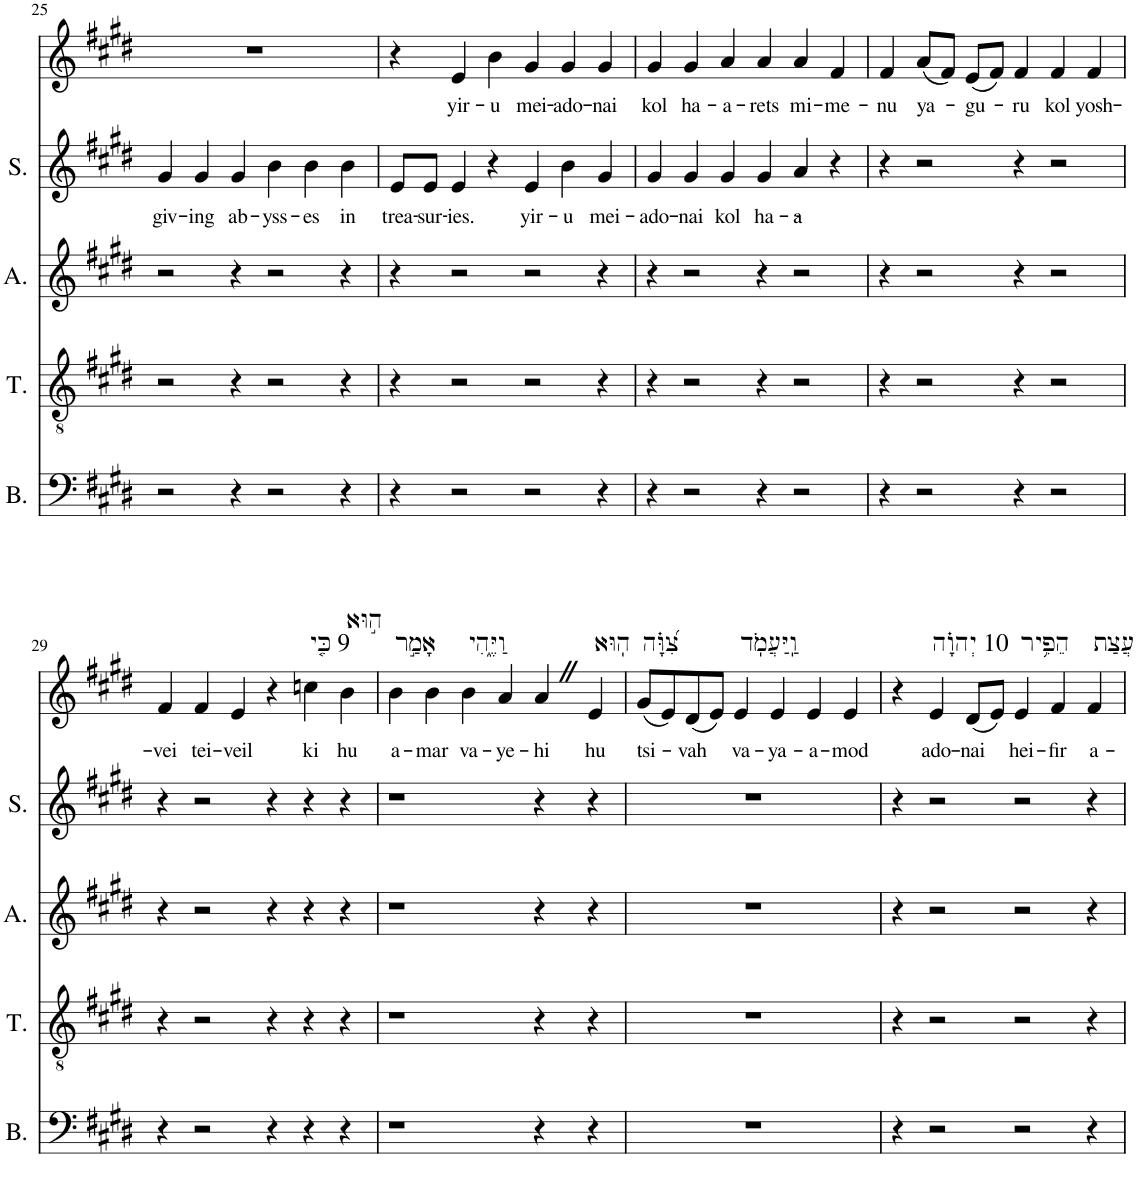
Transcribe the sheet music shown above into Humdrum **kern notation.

**kern	**kern	**kern	**kern	**text	**kern	**text
*part5	*part4	*part3	*part2	*part2	*part1	*part1
*staff5	*staff4	*staff3	*staff2	*staff2	*staff1	*staff1
*I"Bass	*I"Tenor	*I"Alto	*I"Soprano	*	*I"Piano	*
*I'B.	*I'T.	*I'A.	*I'S.	*	*I'Pno	*
!!LO:PB:g=z
*clefF4	*clefGv2	*clefG2	*clefG2	*	*clefG2	*
*k[f#c#g#d#]	*k[f#c#g#d#]	*k[f#c#g#d#]	*k[f#c#g#d#]	*	*k[f#c#g#d#]	*
*E:	*E:	*E:	*E:	*	*E:	*
*M3/2	*M3/2	*M3/2	*M3/2	*	*M3/2	*
=25	=25	=25	=25	=25	=25	=25
!	!	!	!	!LO:LY:b	!	!
2r	2r	2r	4g#/	giv-	1.r	.
!	!	!	!	!LO:LY:b	!	!
.	.	.	4g#/	-ing	.	.
!	!	!	!	!LO:LY:b	!	!
4r	4r	4r	4g#/	ab-	.	.
!	!	!	!	!LO:LY:b	!	!
2r	2r	2r	4b\	-yss-	.	.
!	!	!	!	!LO:LY:b	!	!
.	.	.	4b\	-es	.	.
!	!	!	!	!LO:LY:b	!	!
4r	4r	4r	4b\	in	.	.
=26	=26	=26	=26	=26	=26	=26
!	!	!	!	!LO:LY:b	!	!
4r	4r	4r	8e/L	trea-	4r	.
!	!	!	!	!LO:LY:b	!	!
.	.	.	8e/J	-sur-	.	.
!	!	!	!	!LO:LY:b	!	!LO:LY:b
2r	2r	2r	4e/	-ies.	4e/	yir-
!	!	!	!	!	!	!LO:LY:b
.	.	.	4r	.	4b\	-u
!	!	!	!	!LO:LY:b	!	!LO:LY:b
2r	2r	2r	4e/	yir-	4g#/	mei-
!	!	!	!	!LO:LY:b	!	!LO:LY:b
.	.	.	4b\	-u	4g#/	-ado-
!	!	!	!	!LO:LY:b	!	!LO:LY:b
4r	4r	4r	4g#/	mei-	4g#/	-nai
=27	=27	=27	=27	=27	=27	=27
!	!	!	!	!LO:LY:b	!	!LO:LY:b
4r	4r	4r	4g#/	-ado-	4g#/	kol
!	!	!	!	!LO:LY:b	!	!LO:LY:b
2r	2r	2r	4g#/	-nai	4g#/	ha-
!	!	!	!	!LO:LY:b	!	!LO:LY:b
.	.	.	4g#/	kol	4a/	-a-
!	!	!	!	!LO:LY:b	!	!LO:LY:b
4r	4r	4r	4g#/	ha-	4a/	-rets
!	!	!	!	!LO:LY:b	!	!LO:LY:b
2r	2r	2r	4a/	-a-	4a/	mi-
!	!	!	!	!	!	!LO:LY:b
.	.	.	4r	.	4f#/	-me-
=28	=28	=28	=28	=28	=28	=28
!	!	!	!	!	!	!LO:LY:b
4r	4r	4r	4r	.	4f#/	-nu
!	!	!	!	!	!	!LO:LY:b
2r	2r	2r	2r	.	(8a/L	ya-
.	.	.	.	.	8f#/J)	.
!	!	!	!	!	!	!LO:LY:b
.	.	.	.	.	(8e/L	-gu-
.	.	.	.	.	8f#/J)	.
!	!	!	!	!	!	!LO:LY:b
4r	4r	4r	4r	.	4f#/	-ru
!	!	!	!	!	!	!LO:LY:b
2r	2r	2r	2r	.	4f#/	kol
!	!	!	!	!	!	!LO:LY:b
.	.	.	.	.	4f#/	yosh-
!!LO:LB:g=z
=29	=29	=29	=29	=29	=29	=29
!	!	!	!	!	!	!LO:LY:b
4r	4r	4r	4r	.	4f#/	-vei
!	!	!	!	!	!	!LO:LY:b
2r	2r	2r	2r	.	4f#/	tei-
!	!	!	!	!	!	!LO:LY:b
.	.	.	.	.	4e/	-veil
4r	4r	4r	4r	.	4r	.
!	!	!	!	!	!LO:TX:a:t=9 כִּ֤י	!
!	!	!	!	!	!	!LO:LY:b
4r	4r	4r	4r	.	4ccn\	ki
!	!	!	!	!	!LO:TX:a:t=ה֣וּא	!
!	!	!	!	!	!	!LO:LY:b
4r	4r	4r	4r	.	4b\	hu
=30	=30	=30	=30	=30	=30	=30
!	!	!	!	!	!LO:TX:a:t=אָמַ֣ר	!
!	!	!	!	!	!	!LO:LY:b
1r	1r	1r	1r	.	4b\	a-
!	!	!	!	!	!	!LO:LY:b
.	.	.	.	.	4b\	-mar
!	!	!	!	!	!LO:TX:a:t=וַיֶּ֑הִי	!
!	!	!	!	!	!	!LO:LY:b
.	.	.	.	.	4b\	va-
!	!	!	!	!	!	!LO:LY:b
.	.	.	.	.	4a/	-ye-
!	!	!	!	!	!	!LO:LY:b
4r	4r	4r	4r	.	4aZ/	-hi
!	!	!	!	!	!LO:TX:a:t=הֽוּא	!
!	!	!	!	!	!	!LO:LY:b
4r	4r	4r	4r	.	4e/	hu
=31	=31	=31	=31	=31	=31	=31
!	!	!	!	!	!LO:TX:a:t=צִ֝וָּ֗ה	!
!	!	!	!	!	!	!LO:LY:b
1.r	1.r	1.r	1.r	.	(8g#/L	tsi-
.	.	.	.	.	8e/)	.
!	!	!	!	!	!	!LO:LY:b
.	.	.	.	.	(8d#/	-vah
.	.	.	.	.	8e/J)	.
!	!	!	!	!	!LO:TX:a:t=וַֽיַּעֲמֹֽד	!
!	!	!	!	!	!	!LO:LY:b
.	.	.	.	.	4e/	va-
!	!	!	!	!	!	!LO:LY:b
.	.	.	.	.	4e/	-ya-
!	!	!	!	!	!	!LO:LY:b
.	.	.	.	.	4e/	-a-
!	!	!	!	!	!	!LO:LY:b
.	.	.	.	.	4e/	-mod
=32	=32	=32	=32	=32	=32	=32
4r	4r	4r	4r	.	4r	.
!	!	!	!	!	!LO:TX:a:t=10 יְהוָ֗ה	!
!	!	!	!	!	!	!LO:LY:b
2r	2r	2r	2r	.	4e/	ado-
!	!	!	!	!	!	!LO:LY:b
.	.	.	.	.	(8d#/L	-nai
.	.	.	.	.	8e/J)	.
!	!	!	!	!	!LO:TX:a:t=הֵפִ֥יר	!
!	!	!	!	!	!	!LO:LY:b
2r	2r	2r	2r	.	4e/	hei-
!	!	!	!	!	!	!LO:LY:b
.	.	.	.	.	4f#/	-fir
!	!	!	!	!	!LO:TX:a:t=עֲצַת	!
!	!	!	!	!	!	!LO:LY:b
4r	4r	4r	4r	.	4f#/	a-
=	=	=	=	=	=	=
*-	*-	*-	*-	*-	*-	*-
